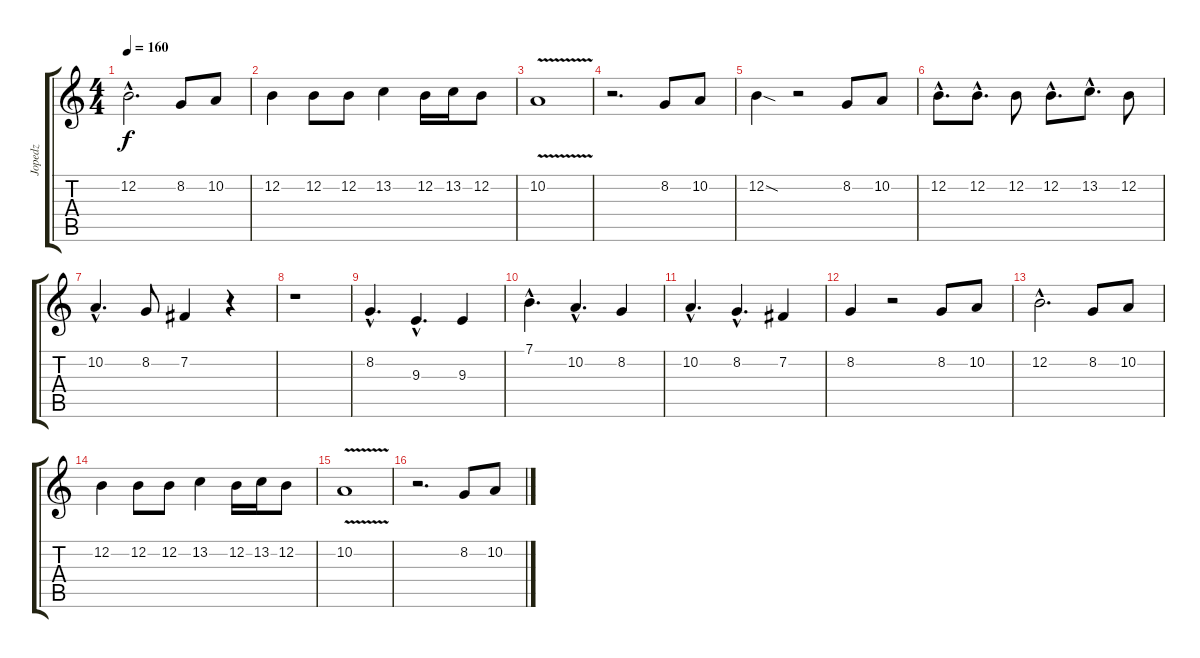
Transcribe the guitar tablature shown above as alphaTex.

\track ("Jopedz" "Jopedz") {instrument tenorsax}
\staff {score tabs}
\tuning (E4 B3 G3 D3 A2 E2) {hide}
\ts (4 4)
\tempo 160
\clef g2
\ks c
12.2{hac}.2{d dy f} 8.2.8 10.2.8 |
12.2.4 12.2.8 12.2.8 13.2.4 12.2.16 13.2.16 12.2.8 |
10.2{v}.1 |
r.2{d} 8.2.8 10.2.8 |
12.2{sod}.4 r.2 8.2.8 10.2.8 |
12.2{hac}.8{d} 12.2{hac}.8{d} 12.2.8 12.2{hac}.8{d} 13.2{hac}.8{d} 12.2.8 |
10.2{hac}.4{d} 8.2.8 7.2.4 r.4 |
r.1 |
8.2{hac}.4{d} 9.3{hac}.4{d} 9.3.4 |
7.1{hac}.4{d} 10.2{hac}.4{d} 8.2.4 |
10.2{hac}.4{d} 8.2{hac}.4{d} 7.2.4 |
8.2.4 r.2 8.2.8 10.2.8 |
12.2{hac}.2{d} 8.2.8 10.2.8 |
12.2.4 12.2.8 12.2.8 13.2.4 12.2.16 13.2.16 12.2.8 |
10.2{v}.1 |
r.2{d} 8.2.8 10.2.8
